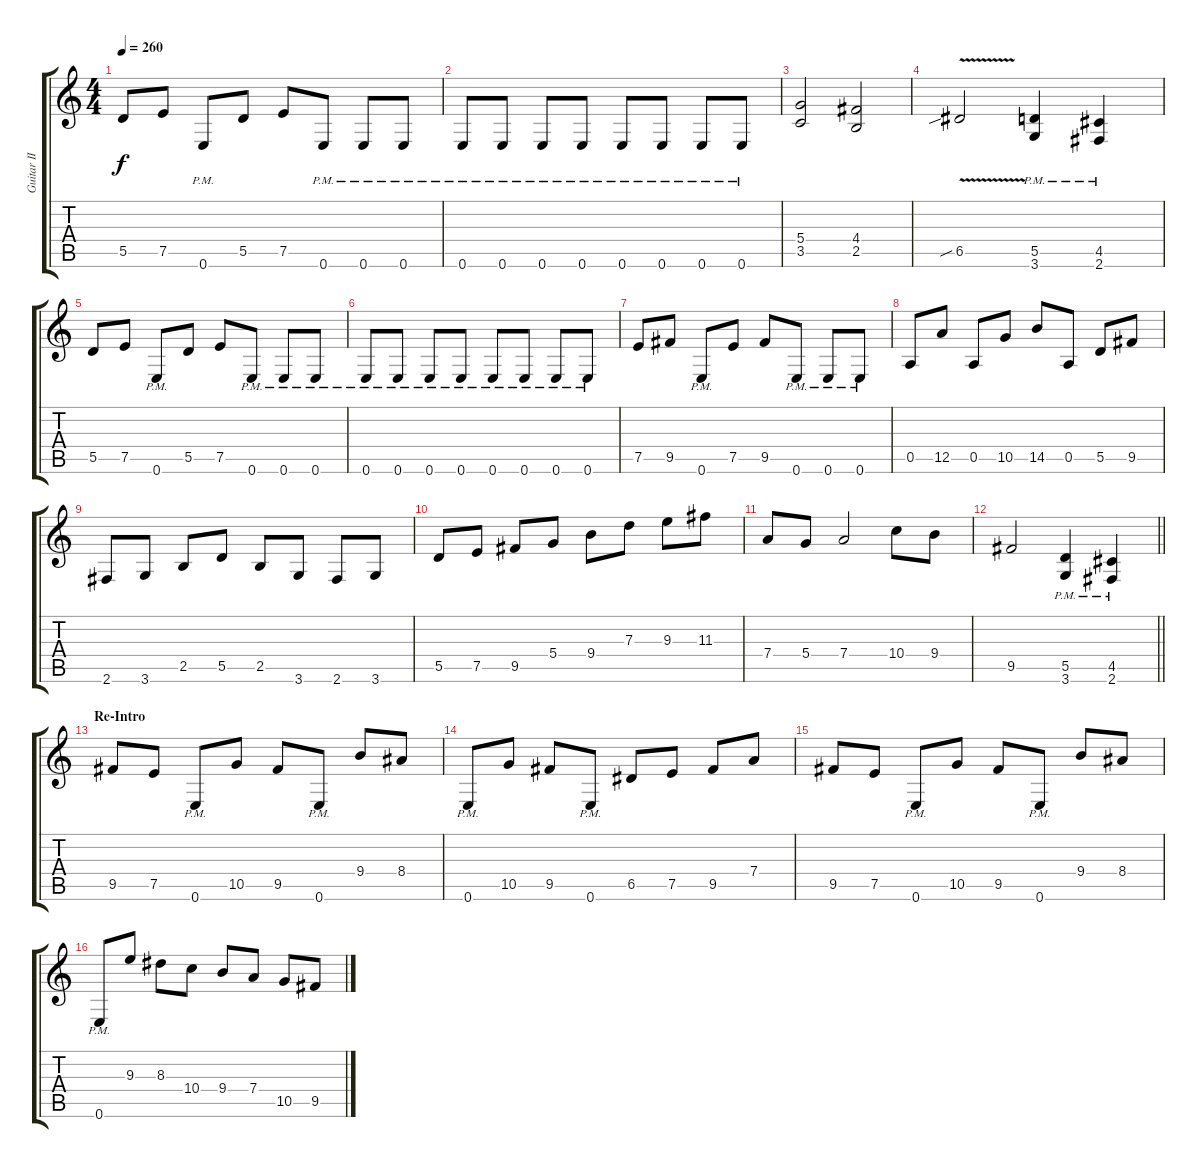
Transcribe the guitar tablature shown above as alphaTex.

\track ("Guitar II" "Guitar II") {instrument overdrivenguitar}
\staff {score tabs}
\tuning (E4 B3 G3 D3 A2 E2) {hide}
\ts (4 4)
\tempo 260
\clef g2
\ks c
5.5.8{dy f} 7.5.8 0.6{pm}.8 5.5.8 7.5.8 0.6{pm}.8 0.6{pm}.8 0.6{pm}.8 |
0.6{pm}.8 0.6{pm}.8 0.6{pm}.8 0.6{pm}.8 0.6{pm}.8 0.6{pm}.8 0.6{pm}.8 0.6{pm}.8 |
(5.4 3.5).2 (4.4 2.5).2 |
6.5{v sib}.2 (5.5{pm} 3.6{pm}).4 (4.5{pm} 2.6{pm}).4 |
5.5.8 7.5.8 0.6{pm}.8 5.5.8 7.5.8 0.6{pm}.8 0.6{pm}.8 0.6{pm}.8 |
0.6{pm}.8 0.6{pm}.8 0.6{pm}.8 0.6{pm}.8 0.6{pm}.8 0.6{pm}.8 0.6{pm}.8 0.6{pm}.8 |
7.5.8 9.5.8 0.6{pm}.8 7.5.8 9.5.8 0.6{pm}.8 0.6{pm}.8 0.6{pm}.8 |
0.5.8 12.5.8 0.5.8 10.5.8 14.5.8 0.5.8 5.5.8 9.5.8 |
2.6.8 3.6.8 2.5.8 5.5.8 2.5.8 3.6.8 2.6.8 3.6.8 |
5.5.8 7.5.8 9.5.8 5.4.8 9.4.8 7.3.8 9.3.8 11.3.8 |
7.4.8 5.4.8 7.4.2 10.4.8 9.4.8 |
\barLineRight lightlight
9.5.2 (5.5{pm} 3.6{pm}).4 (4.5{pm} 2.6{pm}).4 |
\section ("" "Re-Intro")
9.5.8 7.5.8 0.6{pm}.8 10.5.8 9.5.8 0.6{pm}.8 9.4.8 8.4.8 |
0.6{pm}.8 10.5.8 9.5.8 0.6{pm}.8 6.5.8 7.5.8 9.5.8 7.4.8 |
9.5.8 7.5.8 0.6{pm}.8 10.5.8 9.5.8 0.6{pm}.8 9.4.8 8.4.8 |
0.6{pm}.8 9.3.8 8.3.8 10.4.8 9.4.8 7.4.8 10.5.8 9.5.8
